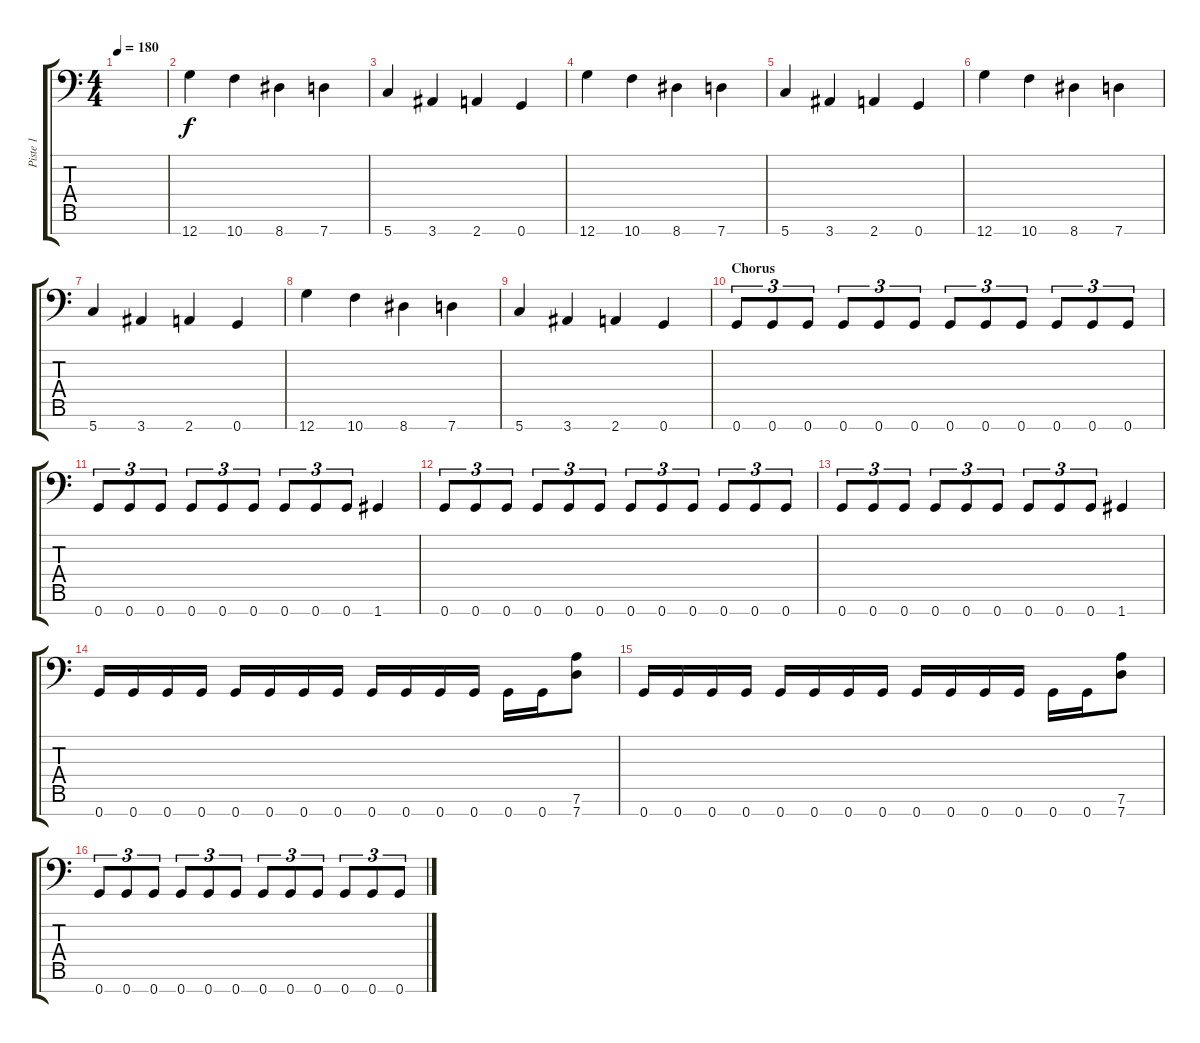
\track ("Piste 1" "Piste 1") {instrument distortionguitar}
\staff {score tabs}
\tuning (D4 A3 F3 C3 G2 D2 G1) {hide}
\ts (4 4)
\tempo 180
\clef f4
\ks c
|
12.7.4 10.7.4 8.7.4 7.7.4 |
5.7.4 3.7.4 2.7.4 0.7.4 |
12.7.4 10.7.4 8.7.4 7.7.4 |
5.7.4 3.7.4 2.7.4 0.7.4 |
12.7.4 10.7.4 8.7.4 7.7.4 |
5.7.4 3.7.4 2.7.4 0.7.4 |
12.7.4 10.7.4 8.7.4 7.7.4 |
5.7.4 3.7.4 2.7.4 0.7.4 |
\section ("" "Chorus")
0.7.8{tu (3 2)} 0.7.8{tu (3 2)} 0.7.8{tu (3 2)} 0.7.8{tu (3 2)} 0.7.8{tu (3 2)} 0.7.8{tu (3 2)} 0.7.8{tu (3 2)} 0.7.8{tu (3 2)} 0.7.8{tu (3 2)} 0.7.8{tu (3 2)} 0.7.8{tu (3 2)} 0.7.8{tu (3 2)} |
0.7.8{tu (3 2)} 0.7.8{tu (3 2)} 0.7.8{tu (3 2)} 0.7.8{tu (3 2)} 0.7.8{tu (3 2)} 0.7.8{tu (3 2)} 0.7.8{tu (3 2)} 0.7.8{tu (3 2)} 0.7.8{tu (3 2)} 1.7.4 |
0.7.8{tu (3 2)} 0.7.8{tu (3 2)} 0.7.8{tu (3 2)} 0.7.8{tu (3 2)} 0.7.8{tu (3 2)} 0.7.8{tu (3 2)} 0.7.8{tu (3 2)} 0.7.8{tu (3 2)} 0.7.8{tu (3 2)} 0.7.8{tu (3 2)} 0.7.8{tu (3 2)} 0.7.8{tu (3 2)} |
0.7.8{tu (3 2)} 0.7.8{tu (3 2)} 0.7.8{tu (3 2)} 0.7.8{tu (3 2)} 0.7.8{tu (3 2)} 0.7.8{tu (3 2)} 0.7.8{tu (3 2)} 0.7.8{tu (3 2)} 0.7.8{tu (3 2)} 1.7.4 |
0.7.16 0.7.16 0.7.16 0.7.16 0.7.16 0.7.16 0.7.16 0.7.16 0.7.16 0.7.16 0.7.16 0.7.16 0.7.16 0.7.16 (7.6 7.7).8 |
0.7.16 0.7.16 0.7.16 0.7.16 0.7.16 0.7.16 0.7.16 0.7.16 0.7.16 0.7.16 0.7.16 0.7.16 0.7.16 0.7.16 (7.6 7.7).8 |
0.7.8{tu (3 2)} 0.7.8{tu (3 2)} 0.7.8{tu (3 2)} 0.7.8{tu (3 2)} 0.7.8{tu (3 2)} 0.7.8{tu (3 2)} 0.7.8{tu (3 2)} 0.7.8{tu (3 2)} 0.7.8{tu (3 2)} 0.7.8{tu (3 2)} 0.7.8{tu (3 2)} 0.7.8{tu (3 2)}
